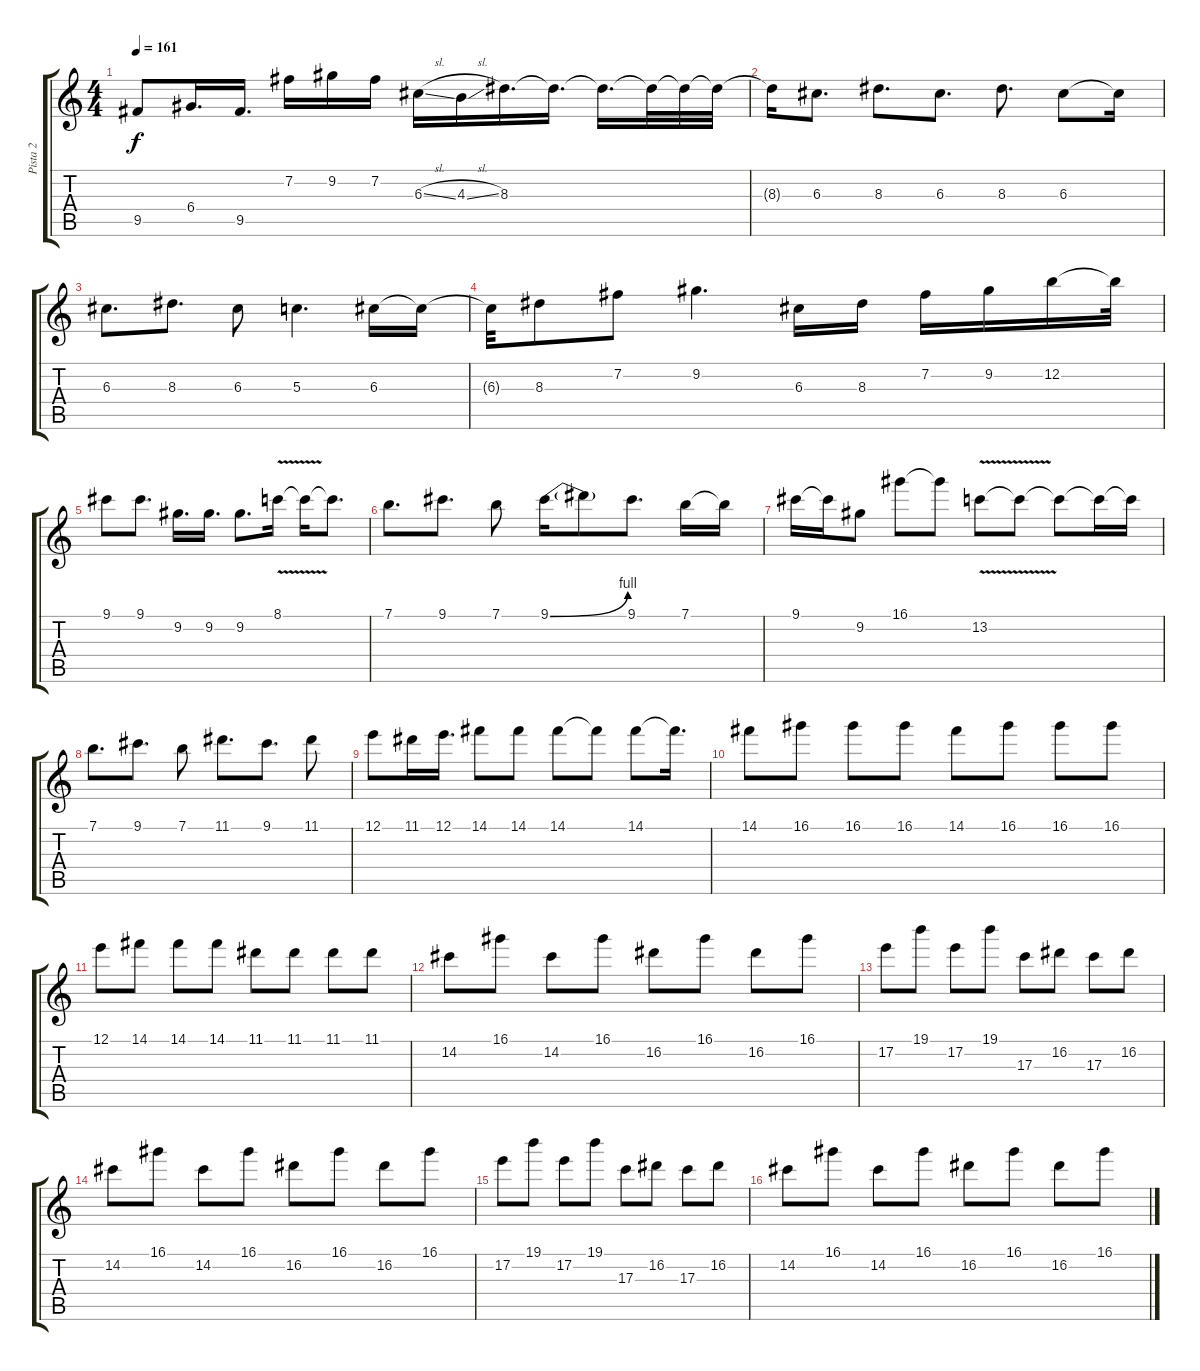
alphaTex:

\track ("Pista 2" "Pista 2") {instrument distortionguitar}
\staff {score tabs}
\tuning (E4 B3 G3 D3 A2 E2) {hide}
\ts (4 4)
\tempo 161
\clef g2
\ks c
9.5.8{dy f} 6.4.16{d} 9.5.16{d} 7.2.16 9.2.16 7.2.16 6.3{sl}.16 4.3{sl}.16 8.3.16{d} 8.3{t}.16{d} 8.3{t}.16{d} 8.3{t}.32 8.3{t}.32 8.3{t}.32 |
8.3{t}.16 6.3.8{d} 8.3.8{d} 6.3.8{d} 8.3.8{d} 6.3.8 6.3{t}.16 |
6.3.8{d} 8.3.8{d} 6.3.8 5.3.4{d} 6.3.16 6.3{t}.16 |
6.3{t}.32 8.3.8 7.2.8 9.2.4{d} 6.3.16 8.3.16 7.2.16 9.2.16 12.2.16 12.2{t}.32 |
9.1.8 9.1.8{d} 9.2.16{d} 9.2.16{d} 9.2.8{d} 8.1{v}.16 8.1{t}.16 8.1{t}.8{d} |
7.1.8{d} 9.1.8{d} 7.1.8 9.1{be (bend 0 0 60 4)}.16 9.1{t}.8 9.1.8{d} 7.1.16 7.1{t}.16 |
9.1.16 9.1{t}.16 9.2.8 16.1.8 16.1{t}.8 13.2{v}.8 13.2{t}.8 13.2{t}.8 13.2{t}.16 13.2{t}.16 |
7.1.8{d} 9.1.8{d} 7.1.8 11.1.8{d} 9.1.8{d} 11.1.8 |
12.1.8 11.1.16 12.1.16{d} 14.1.8 14.1.8 14.1.8 14.1{t}.8 14.1.8 14.1{t}.16{d} |
14.1.8 16.1.8 16.1.8 16.1.8 14.1.8 16.1.8 16.1.8 16.1.8 |
12.1.8 14.1.8 14.1.8 14.1.8 11.1.8 11.1.8 11.1.8 11.1.8 |
14.2.8 16.1.8 14.2.8 16.1.8 16.2.8 16.1.8 16.2.8 16.1.8 |
17.2.8 19.1.8 17.2.8 19.1.8 17.3.8 16.2.8 17.3.8 16.2.8 |
14.2.8 16.1.8 14.2.8 16.1.8 16.2.8 16.1.8 16.2.8 16.1.8 |
17.2.8 19.1.8 17.2.8 19.1.8 17.3.8 16.2.8 17.3.8 16.2.8 |
14.2.8 16.1.8 14.2.8 16.1.8 16.2.8 16.1.8 16.2.8 16.1.8
